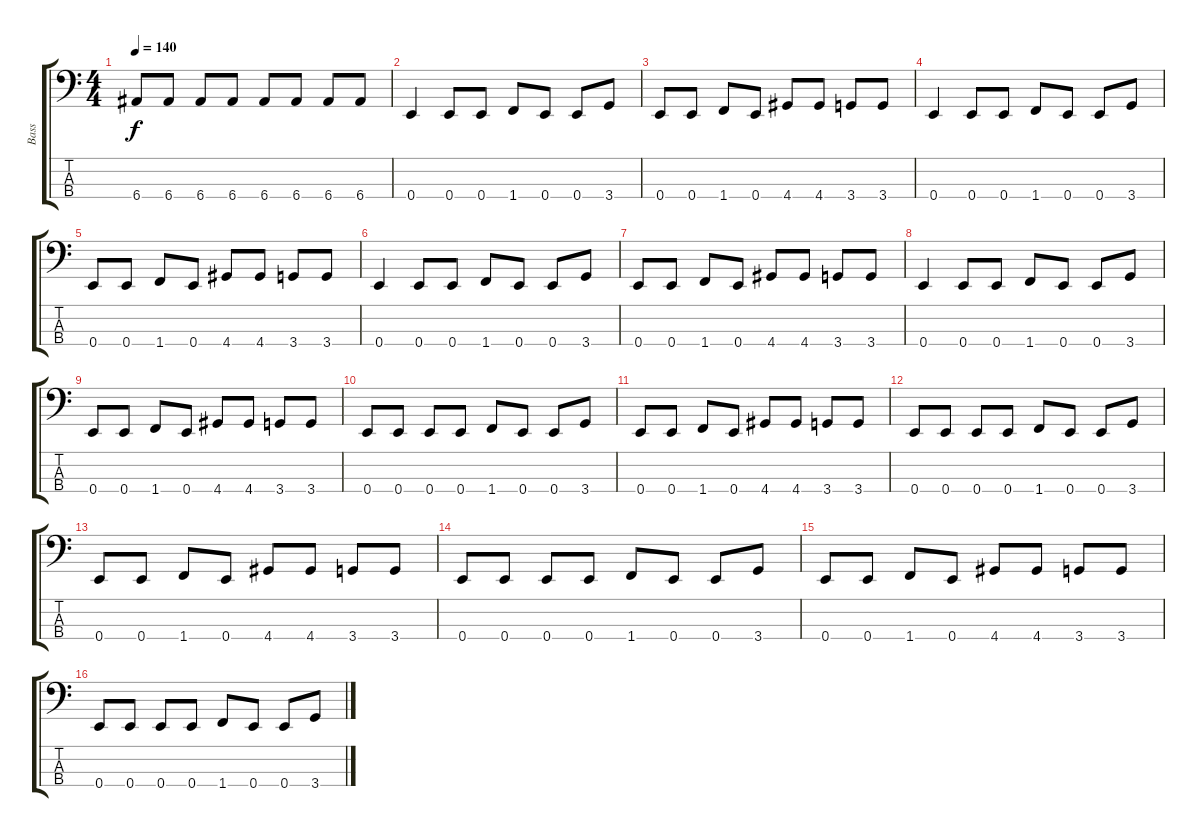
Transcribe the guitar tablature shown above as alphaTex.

\track ("Bass" "Bass") {instrument electricbasspick}
\staff {score tabs}
\tuning (G2 D2 A1 E1) {hide}
\ts (4 4)
\tempo 140
\clef f4
\ks c
6.4.8{dy f} 6.4.8 6.4.8 6.4.8 6.4.8 6.4.8 6.4.8 6.4.8 |
0.4.4 0.4.8 0.4.8 1.4.8 0.4.8 0.4.8 3.4.8 |
0.4.8 0.4.8 1.4.8 0.4.8 4.4.8 4.4.8 3.4.8 3.4.8 |
0.4.4 0.4.8 0.4.8 1.4.8 0.4.8 0.4.8 3.4.8 |
0.4.8 0.4.8 1.4.8 0.4.8 4.4.8 4.4.8 3.4.8 3.4.8 |
0.4.4 0.4.8 0.4.8 1.4.8 0.4.8 0.4.8 3.4.8 |
0.4.8 0.4.8 1.4.8 0.4.8 4.4.8 4.4.8 3.4.8 3.4.8 |
0.4.4 0.4.8 0.4.8 1.4.8 0.4.8 0.4.8 3.4.8 |
0.4.8 0.4.8 1.4.8 0.4.8 4.4.8 4.4.8 3.4.8 3.4.8 |
0.4.8 0.4.8 0.4.8 0.4.8 1.4.8 0.4.8 0.4.8 3.4.8 |
0.4.8 0.4.8 1.4.8 0.4.8 4.4.8 4.4.8 3.4.8 3.4.8 |
0.4.8 0.4.8 0.4.8 0.4.8 1.4.8 0.4.8 0.4.8 3.4.8 |
0.4.8 0.4.8 1.4.8 0.4.8 4.4.8 4.4.8 3.4.8 3.4.8 |
0.4.8 0.4.8 0.4.8 0.4.8 1.4.8 0.4.8 0.4.8 3.4.8 |
0.4.8 0.4.8 1.4.8 0.4.8 4.4.8 4.4.8 3.4.8 3.4.8 |
0.4.8 0.4.8 0.4.8 0.4.8 1.4.8 0.4.8 0.4.8 3.4.8
